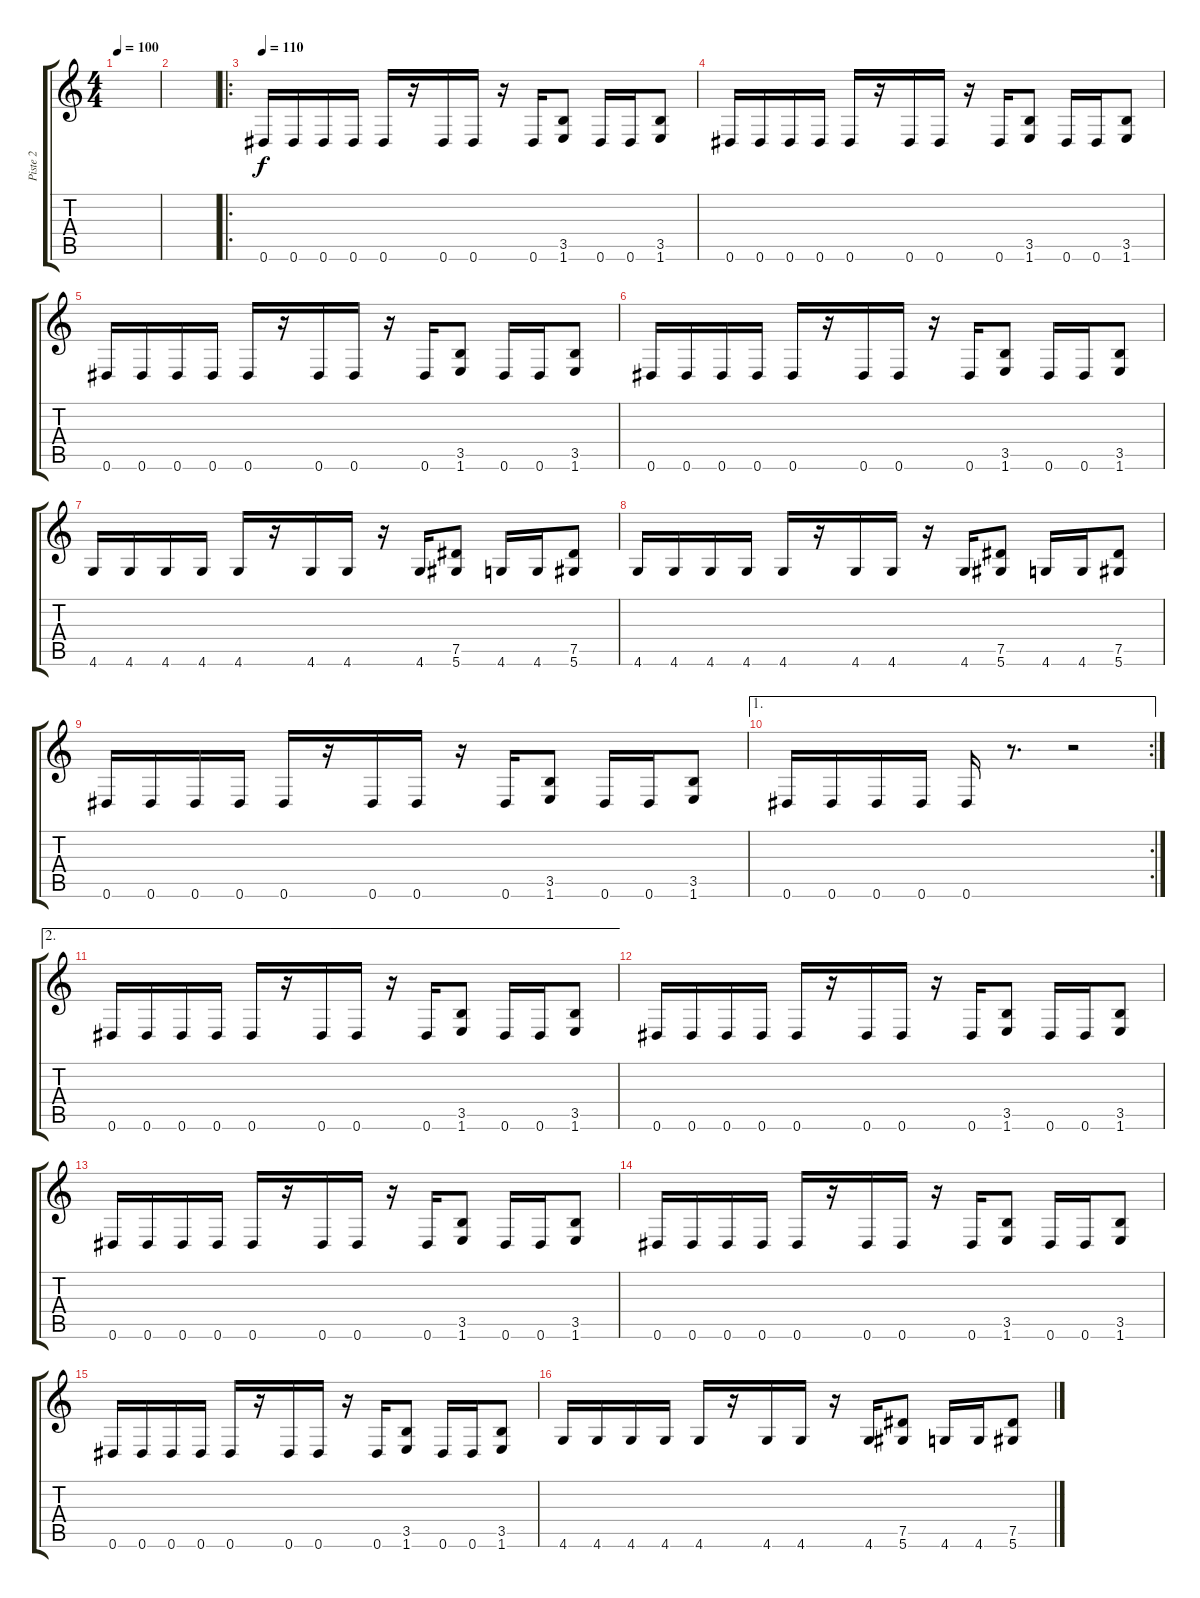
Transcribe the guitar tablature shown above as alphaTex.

\track ("Piste 2" "Piste 2") {instrument distortionguitar}
\staff {score tabs}
\tuning (Eb4 Bb3 Gb3 Db3 Ab2 Eb2) {hide}
\ts (4 4)
\tempo 100
\clef g2
\ks c
|
|
\ro
\tempo 110
0.6.16 0.6.16 0.6.16 0.6.16 0.6.16 r.16 0.6.16 0.6.16 r.16 0.6.16 (3.5 1.6).8 0.6.16 0.6.16 (3.5 1.6).8 |
0.6.16 0.6.16 0.6.16 0.6.16 0.6.16 r.16 0.6.16 0.6.16 r.16 0.6.16 (3.5 1.6).8 0.6.16 0.6.16 (3.5 1.6).8 |
0.6.16 0.6.16 0.6.16 0.6.16 0.6.16 r.16 0.6.16 0.6.16 r.16 0.6.16 (3.5 1.6).8 0.6.16 0.6.16 (3.5 1.6).8 |
0.6.16 0.6.16 0.6.16 0.6.16 0.6.16 r.16 0.6.16 0.6.16 r.16 0.6.16 (3.5 1.6).8 0.6.16 0.6.16 (3.5 1.6).8 |
4.6.16 4.6.16 4.6.16 4.6.16 4.6.16 r.16 4.6.16 4.6.16 r.16 4.6.16 (7.5 5.6).8 4.6.16 4.6.16 (7.5 5.6).8 |
4.6.16 4.6.16 4.6.16 4.6.16 4.6.16 r.16 4.6.16 4.6.16 r.16 4.6.16 (7.5 5.6).8 4.6.16 4.6.16 (7.5 5.6).8 |
0.6.16 0.6.16 0.6.16 0.6.16 0.6.16 r.16 0.6.16 0.6.16 r.16 0.6.16 (3.5 1.6).8 0.6.16 0.6.16 (3.5 1.6).8 |
\ae 1
\rc 2
0.6.16 0.6.16 0.6.16 0.6.16 0.6.16 r.8{d} r.2 |
\ae 2
0.6.16 0.6.16 0.6.16 0.6.16 0.6.16 r.16 0.6.16 0.6.16 r.16 0.6.16 (3.5 1.6).8 0.6.16 0.6.16 (3.5 1.6).8 |
0.6.16 0.6.16 0.6.16 0.6.16 0.6.16 r.16 0.6.16 0.6.16 r.16 0.6.16 (3.5 1.6).8 0.6.16 0.6.16 (3.5 1.6).8 |
0.6.16 0.6.16 0.6.16 0.6.16 0.6.16 r.16 0.6.16 0.6.16 r.16 0.6.16 (3.5 1.6).8 0.6.16 0.6.16 (3.5 1.6).8 |
0.6.16 0.6.16 0.6.16 0.6.16 0.6.16 r.16 0.6.16 0.6.16 r.16 0.6.16 (3.5 1.6).8 0.6.16 0.6.16 (3.5 1.6).8 |
0.6.16 0.6.16 0.6.16 0.6.16 0.6.16 r.16 0.6.16 0.6.16 r.16 0.6.16 (3.5 1.6).8 0.6.16 0.6.16 (3.5 1.6).8 |
4.6.16 4.6.16 4.6.16 4.6.16 4.6.16 r.16 4.6.16 4.6.16 r.16 4.6.16 (7.5 5.6).8 4.6.16 4.6.16 (7.5 5.6).8
